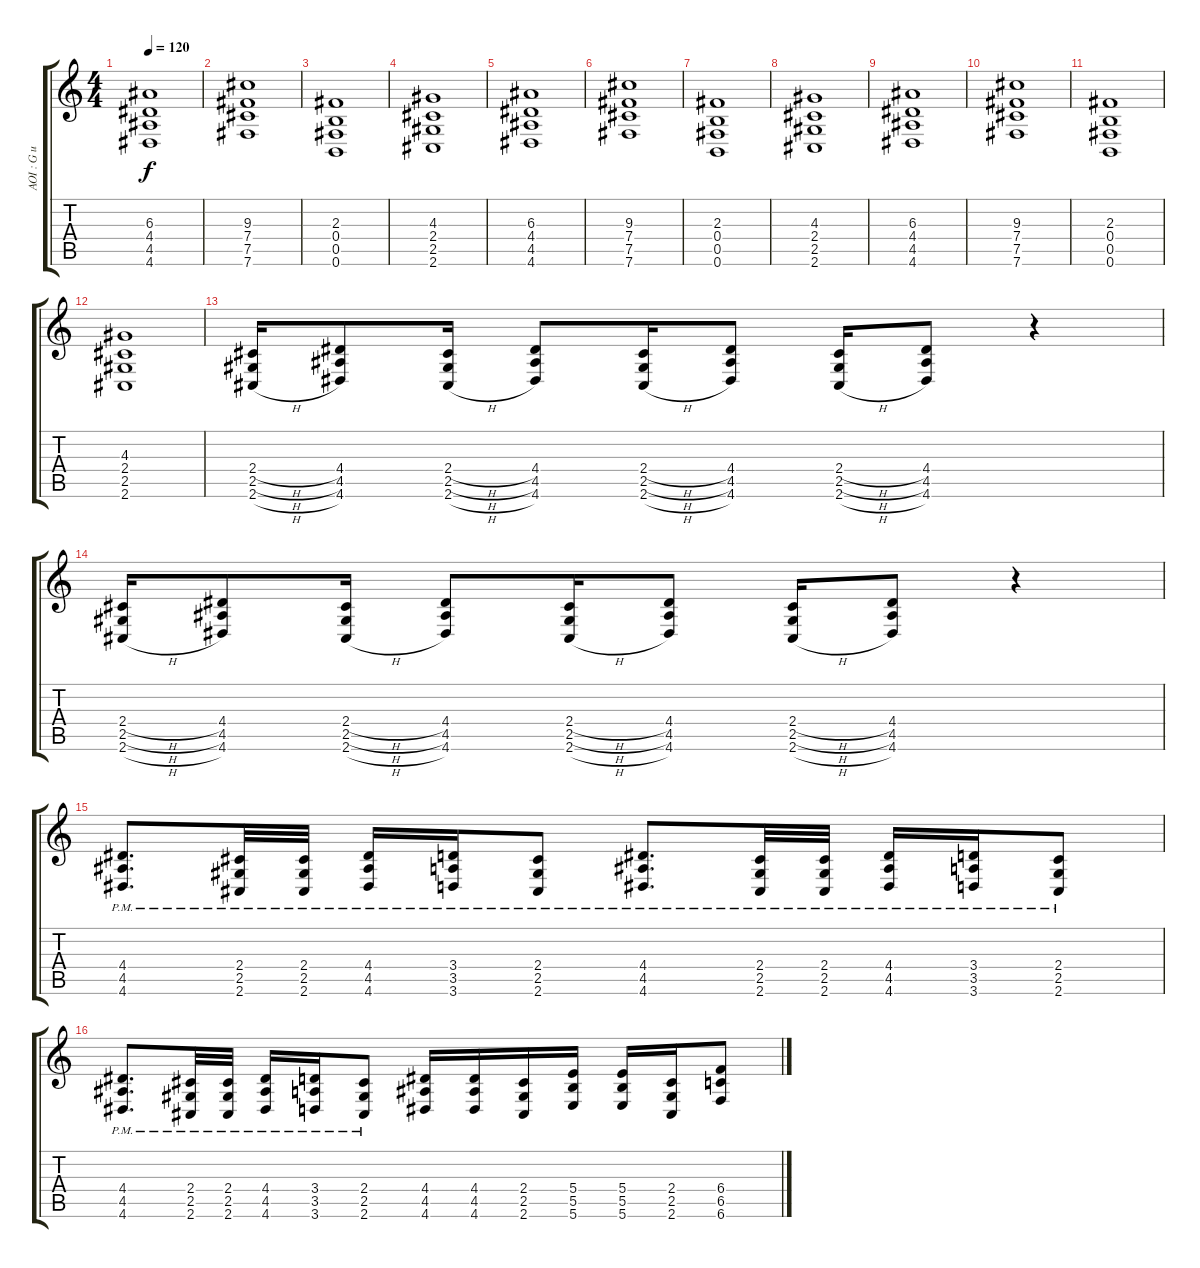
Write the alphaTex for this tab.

\track ("AOI : G u i t a R" "AOI : G u ") {instrument distortionguitar}
\staff {score tabs}
\tuning (Db4 Ab3 E3 B2 Gb2 B1) {hide}
\ts (4 4)
\tempo 120
\clef g2
\ks c
(6.3 4.4 4.5 4.6).1{dy f} |
(9.3 7.4 7.5 7.6).1 |
(2.3 0.4 0.5 0.6).1 |
(4.3 2.4 2.5 2.6).1 |
(6.3 4.4 4.5 4.6).1 |
(9.3 7.4 7.5 7.6).1 |
(2.3 0.4 0.5 0.6).1 |
(4.3 2.4 2.5 2.6).1 |
(6.3 4.4 4.5 4.6).1 |
(9.3 7.4 7.5 7.6).1 |
(2.3 0.4 0.5 0.6).1 |
(4.3 2.4 2.5 2.6).1 |
(2.4{h} 2.5{h} 2.6{h}).16 (4.4 4.5 4.6).8 (2.4{h} 2.5{h} 2.6{h}).16 (4.4 4.5 4.6).8 (2.4{h} 2.5{h} 2.6{h}).16 (4.4 4.5 4.6).8 (2.4{h} 2.5{h} 2.6{h}).16 (4.4 4.5 4.6).8 r.4 |
(2.4{h} 2.5{h} 2.6{h}).16 (4.4 4.5 4.6).8 (2.4{h} 2.5{h} 2.6{h}).16 (4.4 4.5 4.6).8 (2.4{h} 2.5{h} 2.6{h}).16 (4.4 4.5 4.6).8 (2.4{h} 2.5{h} 2.6{h}).16 (4.4 4.5 4.6).8 r.4 |
(4.4{pm} 4.5{pm} 4.6{pm}).8{d} (2.4{pm} 2.5{pm} 2.6{pm}).32 (2.4{pm} 2.5{pm} 2.6{pm}).32 (4.4{pm} 4.5{pm} 4.6{pm}).16 (3.4{pm} 3.5{pm} 3.6{pm}).16 (2.4{pm} 2.5{pm} 2.6{pm}).8 (4.4{pm} 4.5{pm} 4.6{pm}).8{d} (2.4{pm} 2.5{pm} 2.6{pm}).32 (2.4{pm} 2.5{pm} 2.6{pm}).32 (4.4{pm} 4.5{pm} 4.6{pm}).16 (3.4{pm} 3.5{pm} 3.6{pm}).16 (2.4{pm} 2.5{pm} 2.6{pm}).8 |
(4.4{pm} 4.5{pm} 4.6{pm}).8{d} (2.4{pm} 2.5{pm} 2.6{pm}).32 (2.4{pm} 2.5{pm} 2.6{pm}).32 (4.4{pm} 4.5{pm} 4.6{pm}).16 (3.4{pm} 3.5{pm} 3.6{pm}).16 (2.4{pm} 2.5{pm} 2.6{pm}).8 (4.4 4.5 4.6).16 (4.4 4.5 4.6).16 (2.4 2.5 2.6).16 (5.4 5.5 5.6).16 (5.4 5.5 5.6).16 (2.4 2.5 2.6).16 (6.4 6.5 6.6).8
